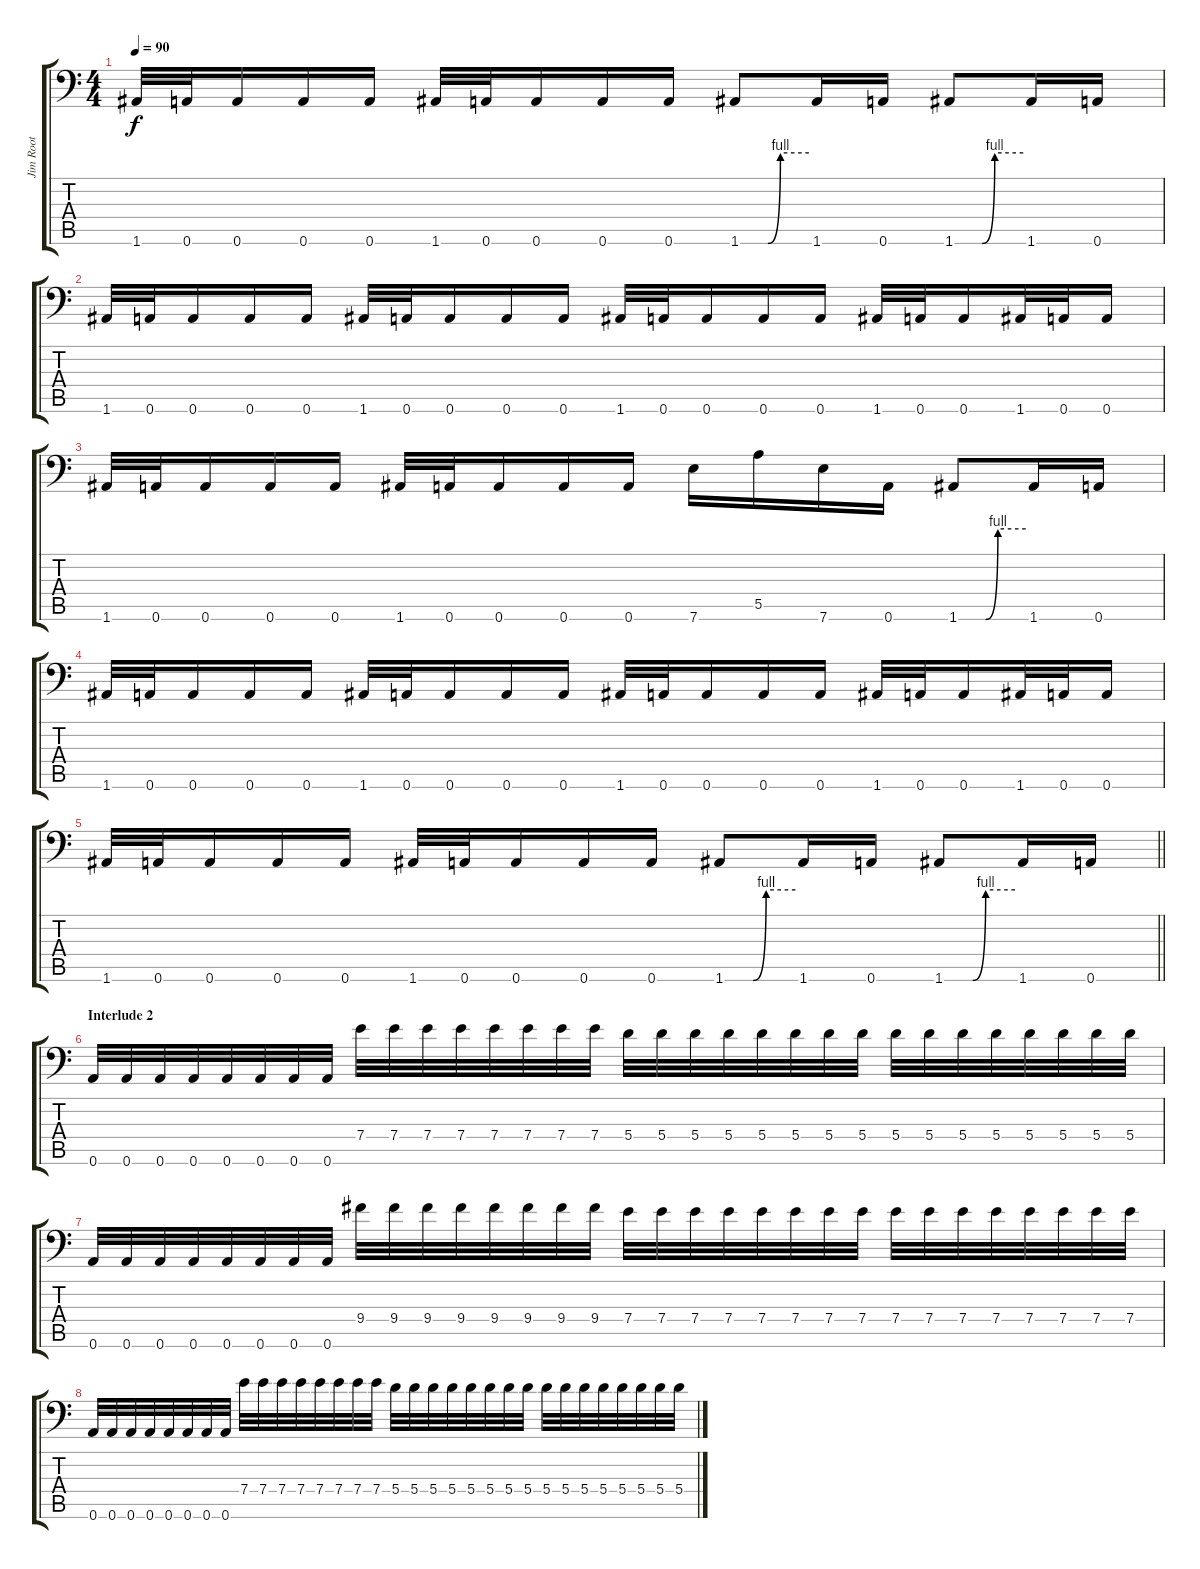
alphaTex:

\track ("Jim Root" "Jim Root") {instrument distortionguitar}
\staff {score tabs}
\tuning (B3 Gb3 D3 A2 E2 A1) {hide}
\ts (4 4)
\tempo 90
\clef f4
\ks c
1.6.32{dy f} 0.6.32 0.6.16 0.6.16 0.6.16 1.6.32 0.6.32 0.6.16 0.6.16 0.6.16 1.6{be (custom 0 0 24 0 35 4 60 4)}.8 1.6.16 0.6.16 1.6{be (custom 0 0 24 0 35 4 60 4)}.8 1.6.16 0.6.16 |
1.6.32 0.6.32 0.6.16 0.6.16 0.6.16 1.6.32 0.6.32 0.6.16 0.6.16 0.6.16 1.6.32 0.6.32 0.6.16 0.6.16 0.6.16 1.6.32 0.6.32 0.6.16 1.6.32 0.6.32 0.6.16 |
1.6.32 0.6.32 0.6.16 0.6.16 0.6.16 1.6.32 0.6.32 0.6.16 0.6.16 0.6.16 7.6.16 5.5.16 7.6.16 0.6.16 1.6{be (custom 0 0 24 0 35 4 60 4)}.8 1.6.16 0.6.16 |
1.6.32 0.6.32 0.6.16 0.6.16 0.6.16 1.6.32 0.6.32 0.6.16 0.6.16 0.6.16 1.6.32 0.6.32 0.6.16 0.6.16 0.6.16 1.6.32 0.6.32 0.6.16 1.6.32 0.6.32 0.6.16 |
\barLineRight lightlight
1.6.32 0.6.32 0.6.16 0.6.16 0.6.16 1.6.32 0.6.32 0.6.16 0.6.16 0.6.16 1.6{be (custom 0 0 24 0 35 4 60 4)}.8 1.6.16 0.6.16 1.6{be (custom 0 0 24 0 35 4 60 4)}.8 1.6.16 0.6.16 |
\section ("" "Interlude 2")
0.6.32 0.6.32 0.6.32 0.6.32 0.6.32 0.6.32 0.6.32 0.6.32 7.4.32 7.4.32 7.4.32 7.4.32 7.4.32 7.4.32 7.4.32 7.4.32 5.4.32 5.4.32 5.4.32 5.4.32 5.4.32 5.4.32 5.4.32 5.4.32 5.4.32 5.4.32 5.4.32 5.4.32 5.4.32 5.4.32 5.4.32 5.4.32 |
0.6.32 0.6.32 0.6.32 0.6.32 0.6.32 0.6.32 0.6.32 0.6.32 9.4.32 9.4.32 9.4.32 9.4.32 9.4.32 9.4.32 9.4.32 9.4.32 7.4.32 7.4.32 7.4.32 7.4.32 7.4.32 7.4.32 7.4.32 7.4.32 7.4.32 7.4.32 7.4.32 7.4.32 7.4.32 7.4.32 7.4.32 7.4.32 |
0.6.32 0.6.32 0.6.32 0.6.32 0.6.32 0.6.32 0.6.32 0.6.32 7.4.32 7.4.32 7.4.32 7.4.32 7.4.32 7.4.32 7.4.32 7.4.32 5.4.32 5.4.32 5.4.32 5.4.32 5.4.32 5.4.32 5.4.32 5.4.32 5.4.32 5.4.32 5.4.32 5.4.32 5.4.32 5.4.32 5.4.32 5.4.32
